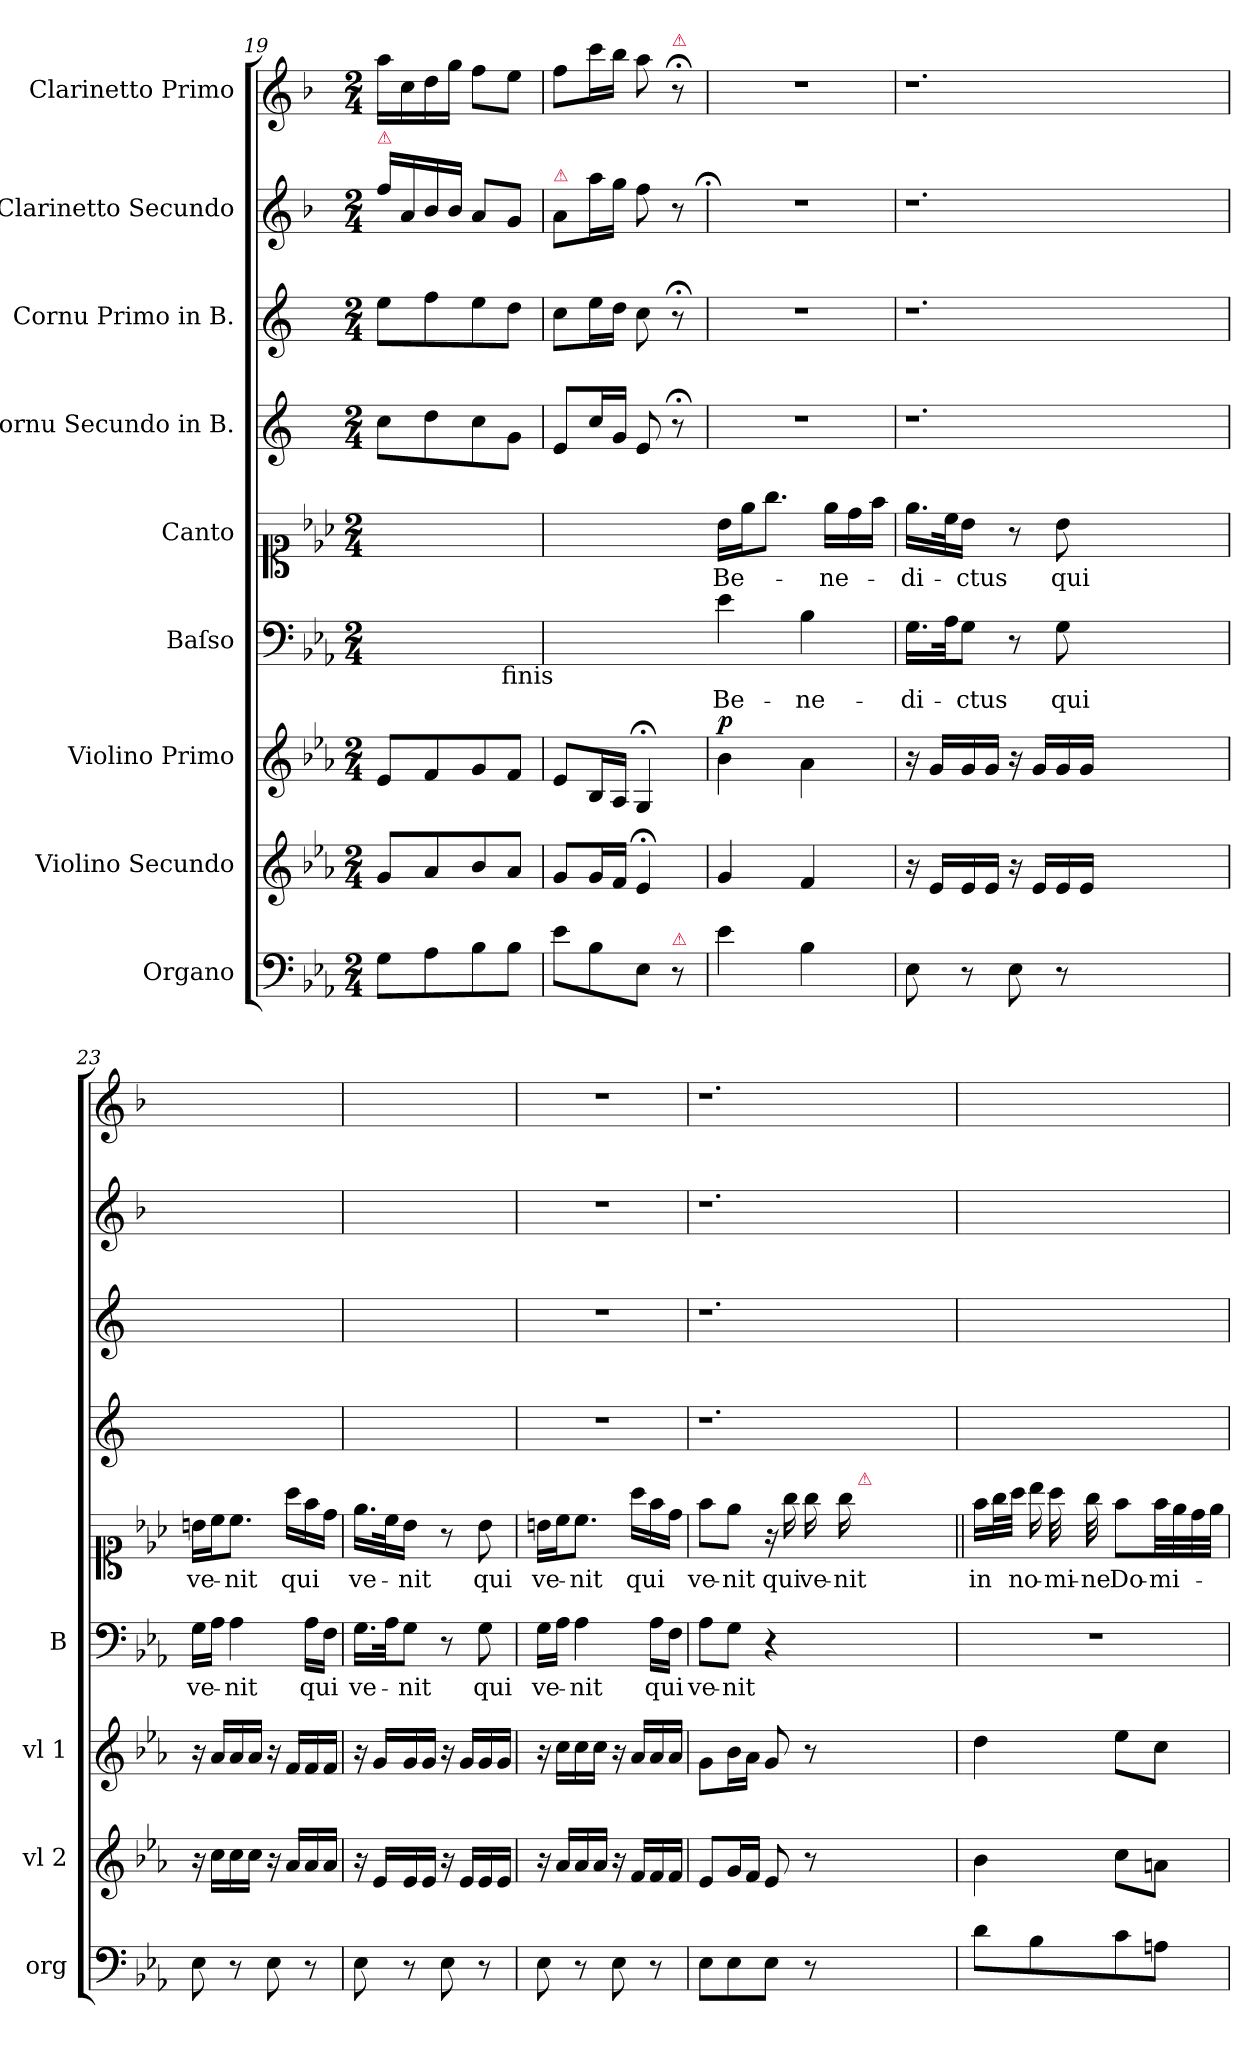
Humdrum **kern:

**kern	**kern	**kern	**dynam	**kern	**text	**kern	**text	**kern	**kern	**kern	**kern
*part9	*part8	*part7	*part7	*part6	*part6	*part5	*part5	*part4	*part3	*part2	*part1
*staff9	*staff8	*staff7	*staff7	*staff6	*staff6	*staff5	*staff5	*staff4	*staff3	*staff2	*staff1
*I"Organo	*I"Violino Secundo	*I"Violino Primo	*	*I"Baſso	*	*I"Canto	*	*I"Cornu Secundo in B.	*I"Cornu Primo in B.	*I"Clarinetto Secundo	*I"Clarinetto Primo
*I'org	*I'vl 2	*I'vl 1	*	*I'B	*	*	*	*	*	*	*
*clefF4	*clefG2	*clefG2	*	*clefF4	*	*clefC1	*	*clefG2	*clefG2	*clefG2	*clefG2
*	*	*	*	*	*	*	*	*ITrd5c9	*ITrd5c9	*ITrd1c2	*ITrd1c2
*k[b-e-a-]	*k[b-e-a-]	*k[b-e-a-]	*	*k[b-e-a-]	*	*k[b-e-a-]	*	*k[b-e-a-]	*k[b-e-a-]	*k[b-e-a-]	*k[b-e-a-]
*c:	*c:	*c:	*	*c:	*	*c:	*	*c:	*c:	*c:	*c:
*M2/4	*M2/4	*M2/4	*	*M2/4	*	*M2/4	*	*M2/4	*M2/4	*M2/4	*M2/4
=19	=19	=19	=19	=19	=19	=19	=19	=19	=19	=19	=19
!	!	!	!	!	!	!	!	!	!	!LO:TX:a:color=crimson:t=⚠	!
8G\L	8g/L	8e-/L	.	2ryy	.	2ryy	.	8e-\L	8g\L	16ee-\LL	16gg\LL
.	.	.	.	.	.	.	.	.	.	16g/	16b-\
8A-\	8a-/	8f/	.	.	.	.	.	8f\	8a-\	16a-/	16cc\
.	.	.	.	.	.	.	.	.	.	16a-/JJ	16ff\JJ
8B-\	8b-/	8g/	.	.	.	.	.	8e-\	8g\	8g/L	8ee-\L
8B-\J	8a-/J	8f/J	.	.	.	.	.	8B-\J	8f\J	8f/J	8dd\J
=20	=20	=20	=20	=20	=20	=20	=20	=20	=20	=20	=20
!	!	!	!	!	!	!	!	!	!	!LO:TX:a:color=crimson:t=⚠	!
8e-\L	8g/L	8e-/L	.	2ryy	.	2ryy	.	8G/L	8e-\L	8g/L	8ee-\L
8B-\	16g/L	16B-/L	.	.	.	.	.	16e-/L	16g\L	16gg\L	16bb-\L
.	16f/JJ	16A-/JJ	.	.	.	.	.	16B-/JJ	16f\JJ	16ff\JJ	16aa-\JJ
8E-\J	4e-;</	4G;</	.	.	.	.	.	8G/	8e-\	8ee-\	8gg\
!	!	!	!	!	!	!	!	!	!	!	!LO:TX:a:color=crimson:t=⚠
!LO:TX:a:color=crimson:t=⚠	!	!	!	!	!	!	!	!	!	!	!
8r	.	.	.	.	.	.	.	8r;<	8r;<	8r	8r;<
!	!	!	!	!LO:TX:b:rj:t=finis	!	!	!	!	!	!	!
=21	=21	=21	=21	=21||	=21	=21	=21	=21	=21	=21;	=21
!	!	!	!LO:DY:a	!	!	!	!	!	!	!	!
4e-\	4g/	4b-\	p.	4e-\	Be-	16b-\LL	Be-	2r	2r	2r	2r
.	.	.	.	.	.	16ee-\J	.	.	.	.	.
.	.	.	.	.	.	8.gg\J	.	.	.	.	.
4B-\	4f/	4a-\	.	4B-\	-ne-	.	.	.	.	.	.
.	.	.	.	.	.	16ee-\LL	-ne-	.	.	.	.
.	.	.	.	.	.	16dd\	.	.	.	.	.
.	.	.	.	.	.	16ff\JJ	.	.	.	.	.
=22	=22	=22	=22	=22	=22	=22	=22	=22	=22	=22	=22
8E-\	16r	16r	.	16.G\LL	-di-	16.ee-\LL	-di-	1.r	1.r	1.r	1.r
.	16e-/LL	16g/LL	.	.	.	.	.	.	.	.	.
.	.	.	.	32A-\JK	.	32cc\K	.	.	.	.	.
!	!	!	!	!	!	!LO:N:vis=16	!	!	!	!	!
8r	16e-/	16g/	.	8G\J	-ctus	8b-\JJ	-ctus	.	.	.	.
.	16e-/JJ	16g/JJ	.	.	.	.	.	.	.	.	.
8E-\	16r	16r	.	8r	.	8r	.	.	.	.	.
.	16e-/LL	16g/LL	.	.	.	.	.	.	.	.	.
8r	16e-/	16g/	.	8G\	qui	8b-\	qui	.	.	.	.
.	16e-/JJ	16g/JJ	.	.	.	.	.	.	.	.	.
1ryy	1ryy	1ryy	.	1ryy	.	1ryy	.	.	.	.	.
=23	=23	=23	=23	=23	=23	=23	=23	=23	=23	=23	=23
8E-\	16r	16r	.	16G\LL	ve-	16bn\LL	ve-	2ryy	2ryy	2ryy	2ryy
.	16cc\LL	16a-/LL	.	16A-\JJ	.	16cc\J	.	.	.	.	.
8r	16cc\	16a-/	.	4A-\	-nit	8.cc\J	-nit	.	.	.	.
.	16cc\JJ	16a-/JJ	.	.	.	.	.	.	.	.	.
8E-\	16r	16r	.	.	.	.	.	.	.	.	.
.	16a-/LL	16f/LL	.	.	.	16aa-\LL	qui	.	.	.	.
8r	16a-/	16f/	.	16A-\LL	qui	16ff\	.	.	.	.	.
.	16a-/JJ	16f/JJ	.	16F\JJ	.	16dd\JJ	.	.	.	.	.
=24	=24	=24	=24	=24	=24	=24	=24	=24	=24	=24	=24
8E-\	16r	16r	.	16.G\LL	ve-	16.ee-\LL	ve-	2ryy	2ryy	2ryy	2ryy
.	16e-/LL	16g/LL	.	.	.	.	.	.	.	.	.
.	.	.	.	32A-\JK	.	32cc\K	.	.	.	.	.
!	!	!	!	!	!	!LO:N:vis=16	!	!	!	!	!
8r	16e-/	16g/	.	8G\J	-nit	8b-\JJ	-nit	.	.	.	.
.	16e-/JJ	16g/JJ	.	.	.	.	.	.	.	.	.
8E-\	16r	16r	.	8r	.	8r	.	.	.	.	.
.	16e-/LL	16g/LL	.	.	.	.	.	.	.	.	.
8r	16e-/	16g/	.	8G\	qui	8b-\	qui	.	.	.	.
.	16e-/JJ	16g/JJ	.	.	.	.	.	.	.	.	.
=25	=25	=25	=25	=25	=25	=25	=25	=25	=25	=25	=25
8E-\	16r	16r	.	16G\LL	ve-	16bn\LL	ve-	2r	2r	2r	2r
.	16a-/LL	16cc\LL	.	16A-\JJ	.	16cc\J	.	.	.	.	.
8r	16a-/	16cc\	.	4A-\	-nit	8.cc\J	-nit	.	.	.	.
.	16a-/JJ	16cc\JJ	.	.	.	.	.	.	.	.	.
8E-\	16r	16r	.	.	.	.	.	.	.	.	.
.	16f/LL	16a-/LL	.	.	.	16aa-\LL	qui	.	.	.	.
8r	16f/	16a-/	.	16A-\LL	qui	16ff\	.	.	.	.	.
.	16f/JJ	16a-/JJ	.	16F\JJ	.	16dd\JJ	.	.	.	.	.
=26	=26	=26	=26	=26	=26	=26	=26	=26	=26	=26	=26
8E-\L	8e-/L	8g\L	.	8A-\L	ve-	8ff\L	ve-	1.r	1.r	1.r	1.r
8E-\	16g/L	16b-\L	.	8G\J	-nit	8ee-\J	-nit	.	.	.	.
.	16f/JJ	16a-\JJ	.	.	.	.	.	.	.	.	.
8E-\J	8e-/	8g/	.	4r	.	16r	.	.	.	.	.
.	.	.	.	.	.	16gg\	qui	.	.	.	.
8r	8r	8r	.	.	.	16gg\	ve-	.	.	.	.
.	.	.	.	.	.	16gg\	-nit	.	.	.	.
!	!	!	!	!	!	!LO:TX:a:color=crimson:t=⚠	!	!	!	!	!
1ryy	1ryy	1ryy	.	1ryy	.	1ryy	.	.	.	.	.
=27	=27	=27	=27	=27	=27	=27||	=27	=27	=27	=27	=27
8d\L	4b-\	4dd\	.	2r	.	16ff\LL	in	2ryy	2ryy	2ryy	2ryy
.	.	.	.	.	.	32gg\L	.	.	.	.	.
.	.	.	.	.	.	32aa-\JJJ	.	.	.	.	.
8B-\	.	.	.	.	.	16bb-\	no-	.	.	.	.
.	.	.	.	.	.	32aa-\	-mi-	.	.	.	.
.	.	.	.	.	.	32gg\	-ne	.	.	.	.
8c\	8cc\L	8ee-\L	.	.	.	8ff\L	Do-	.	.	.	.
8An\J	8an\J	8cc\J	.	.	.	32ff\LL	-mi-	.	.	.	.
.	.	.	.	.	.	32ee-\	.	.	.	.	.
.	.	.	.	.	.	32dd\	.	.	.	.	.
.	.	.	.	.	.	32ee-\JJJ	.	.	.	.	.
=	=	=	=	=	=	=	=	=	=	=	=
*-	*-	*-	*-	*-	*-	*-	*-	*-	*-	*-	*-
